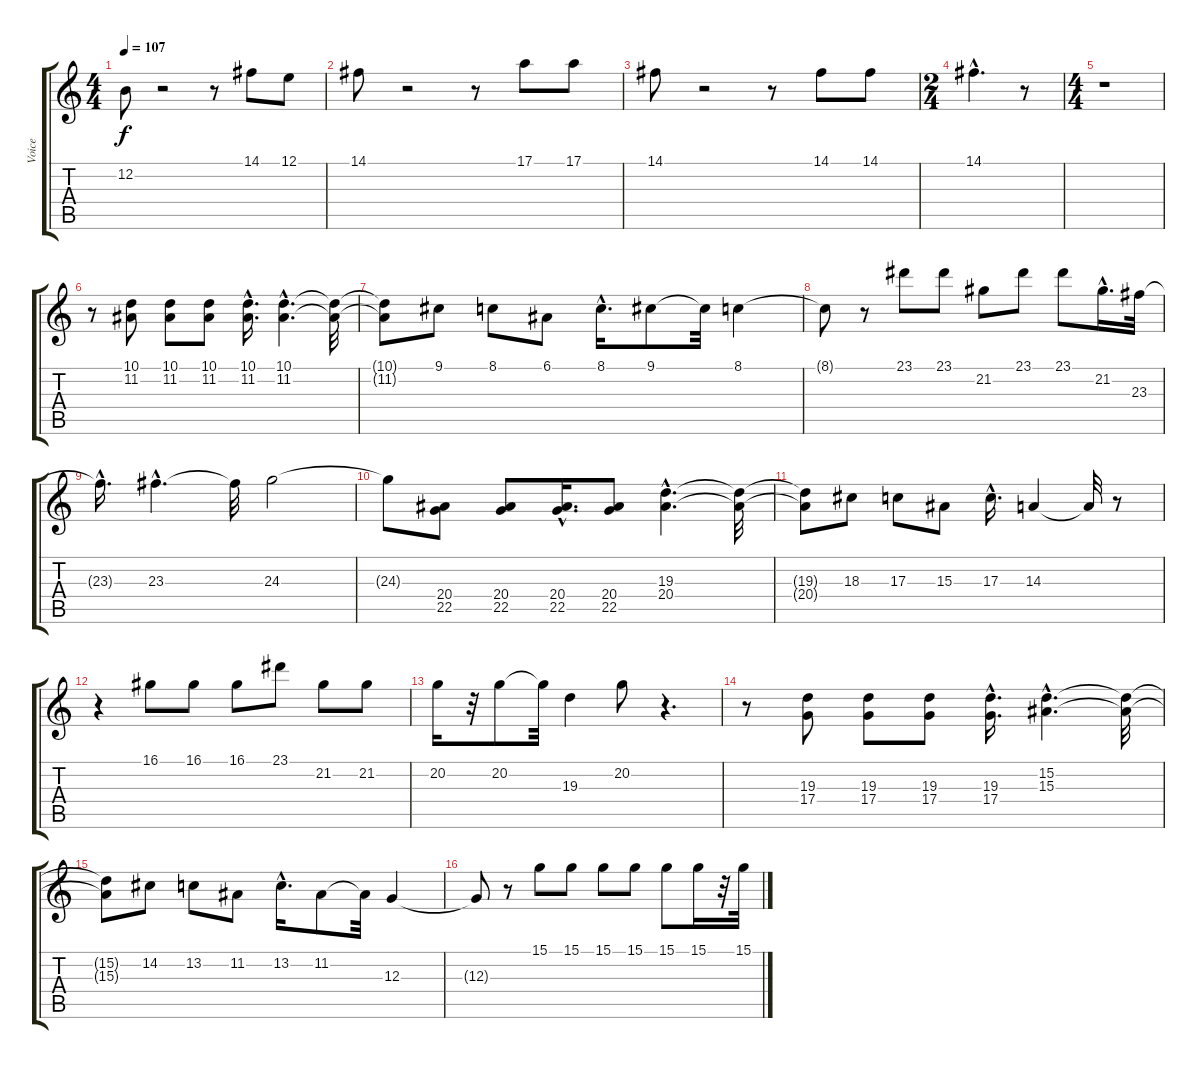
\track ("Voice" "Voice") {instrument trumpet}
\staff {score tabs}
\tuning (E4 B3 G3 D3 A2 E2) {hide}
\ts (4 4)
\tempo 107
\clef g2
\ks c
12.2{t}.8{dy f} r.2 r.8 14.1.8 12.1.8 |
14.1.8 r.2 r.8 17.1.8 17.1.8 |
14.1.8 r.2 r.8 14.1.8 14.1.8 |
\ts (2 4)
14.1{hac}.4{d} r.8 |
\ts (4 4)
r.1 |
r.8 (10.1 11.2).8 (10.1 11.2).8 (10.1 11.2).8 (10.1{hac} 11.2{hac}).16{d} (10.1{hac} 11.2{hac}).4{d} (10.1{t} 11.2{t}).32 |
(10.1{t} 11.2{t}).8 9.1.8 8.1.8 6.1.8 8.1{hac}.16{d} 9.1.8 9.1{t}.32 8.1.4 |
8.1{t}.8 r.8 23.1.8 23.1.8 21.2.8 23.1.8 23.1.8 21.2{hac}.16{d} 23.3.32 |
23.3{hac t}.16{d} 23.3{hac}.4{d} 23.3{t}.32 24.3.2 |
24.3{t}.8 (20.4 22.5).8 (20.4 22.5).8 (20.4{hac} 22.5{hac}).16{d} (20.4 22.5).8 (19.3{hac} 20.4{hac}).4{d} (19.3{t} 20.4{t}).32 |
(19.3{t} 20.4{t}).8 18.3.8 17.3.8 15.3.8 17.3{hac}.16{d} 14.3.4 14.3{t}.32 r.8 |
r.4 16.1.8 16.1.8 16.1.8 23.1.8 21.2.8 21.2.8 |
20.2.16 r.32 20.2.8 20.2{t}.32 19.3.4 20.2.8 r.4{d} |
r.8 (19.3 17.4).8 (19.3 17.4).8 (19.3 17.4).8 (19.3{hac} 17.4{hac}).16{d} (15.2{hac} 15.3{hac}).4{d} (15.2{t} 15.3{t}).32 |
(15.2{t} 15.3{t}).8 14.2.8 13.2.8 11.2.8 13.2{hac}.16{d} 11.2.8 11.2{t}.32 12.3.4 |
12.3{t}.8 r.8 15.1.8 15.1.8 15.1.8 15.1.8 15.1.8 15.1.16 r.32 15.1.32
